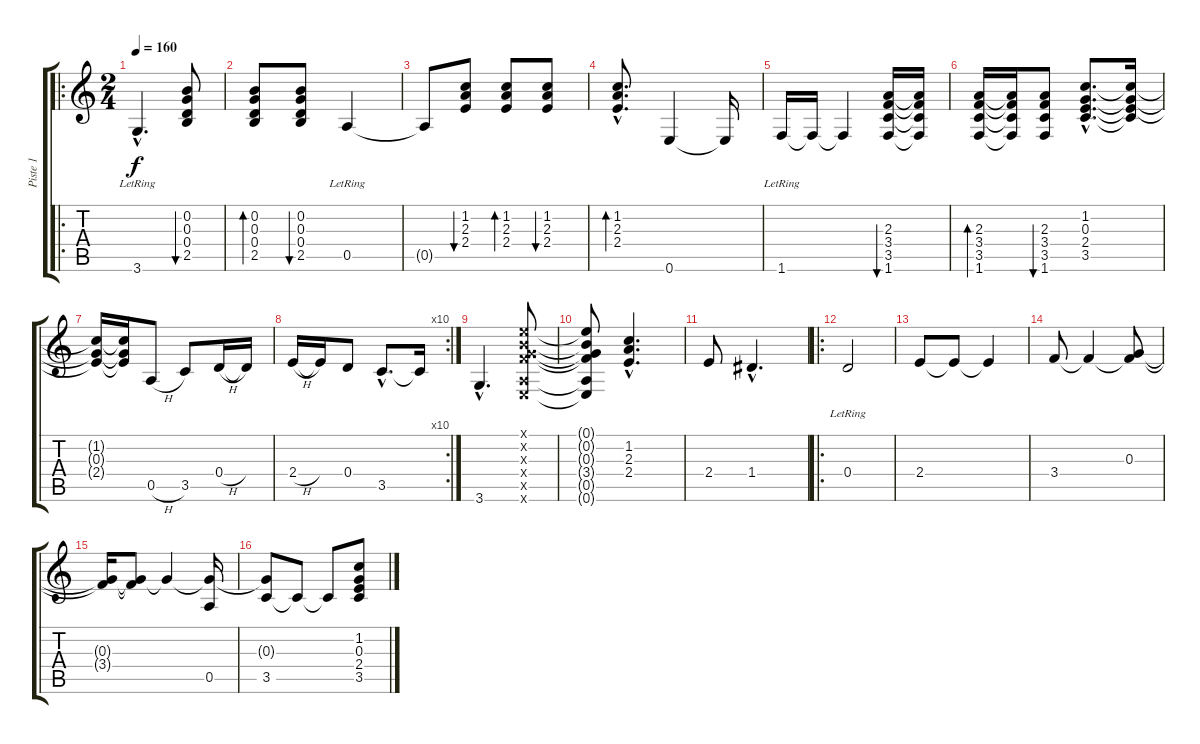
\track ("Piste 1" "Piste 1") {instrument acousticguitarsteel}
\staff {score tabs}
\tuning (E4 B3 G3 D3 A2 E2) {hide}
\ro
\ts (2 4)
\tempo 160
\clef g2
\ks c
3.6{hac lr}.4{d dy f instrument acousticguitarsteel} (0.2 0.3 0.4 2.5).8{bu 120} |
(0.2 0.3 0.4 2.5).8{bd 120} (0.2 0.3 0.4 2.5).8{bu 120} 0.5{lr}.4 |
0.5{t}.8 (1.2 2.3 2.4).8{bu 120} (1.2 2.3 2.4).8{bd 120} (1.2 2.3 2.4).8{bu 60} |
(1.2{hac} 2.3{hac} 2.4{hac}).8{d bd 60} 0.6.4 0.6{t}.16 |
1.6{lr}.16 1.6{t}.16 1.6{t}.4 (2.3 3.4 3.5 1.6).16{bu 60} (2.3{t} 3.4{t} 3.5{t} 1.6{t}).16 |
(2.3 3.4 3.5 1.6).16{bd 60} (2.3{t} 3.4{t} 3.5{t} 1.6{t}).16 (2.3 3.4 3.5 1.6).8{bu 60} (1.2{hac} 0.3{hac} 2.4{hac} 3.5{hac}).8{d} (1.2{t} 0.3{t} 2.4{t} 3.5{t}).16 |
(1.2{t} 0.3{t} 2.4{t}).16 (1.2{t} 0.3{t} 2.4{t}).16 0.5{h}.8 3.5.8 0.4{h}.16 0.4{t}.16 |
\rc 10
2.4{h}.16 2.4{t}.16 0.4.8 3.5{hac}.8{d} 3.5{t}.16 |
3.6{hac}.4{d} (0.1{x} 0.2{x} 0.3{x} 3.4{x} 0.5{x} 0.6{x}).8 |
(0.1{t} 0.2{t} 0.3{t} 3.4{t} 0.5{t} 0.6{t}).8 (1.2{hac} 2.3{hac} 2.4{hac}).4{d} |
2.4.8 1.4{hac}.4{d} |
\ro
0.4{lr}.2 |
2.4.8 2.4{t}.8 2.4{t}.4 |
3.4.8 3.4{t}.4 (0.3 3.4{t}).8 |
(0.3{t} 3.4{t}).16 (0.3{t} 3.4{t}).8 0.3{t}.4 (0.3{t} 0.5).16 |
(0.3{t} 3.5).8 3.5{t}.8 3.5{t}.8 (1.2 0.3 2.4 3.5).8
